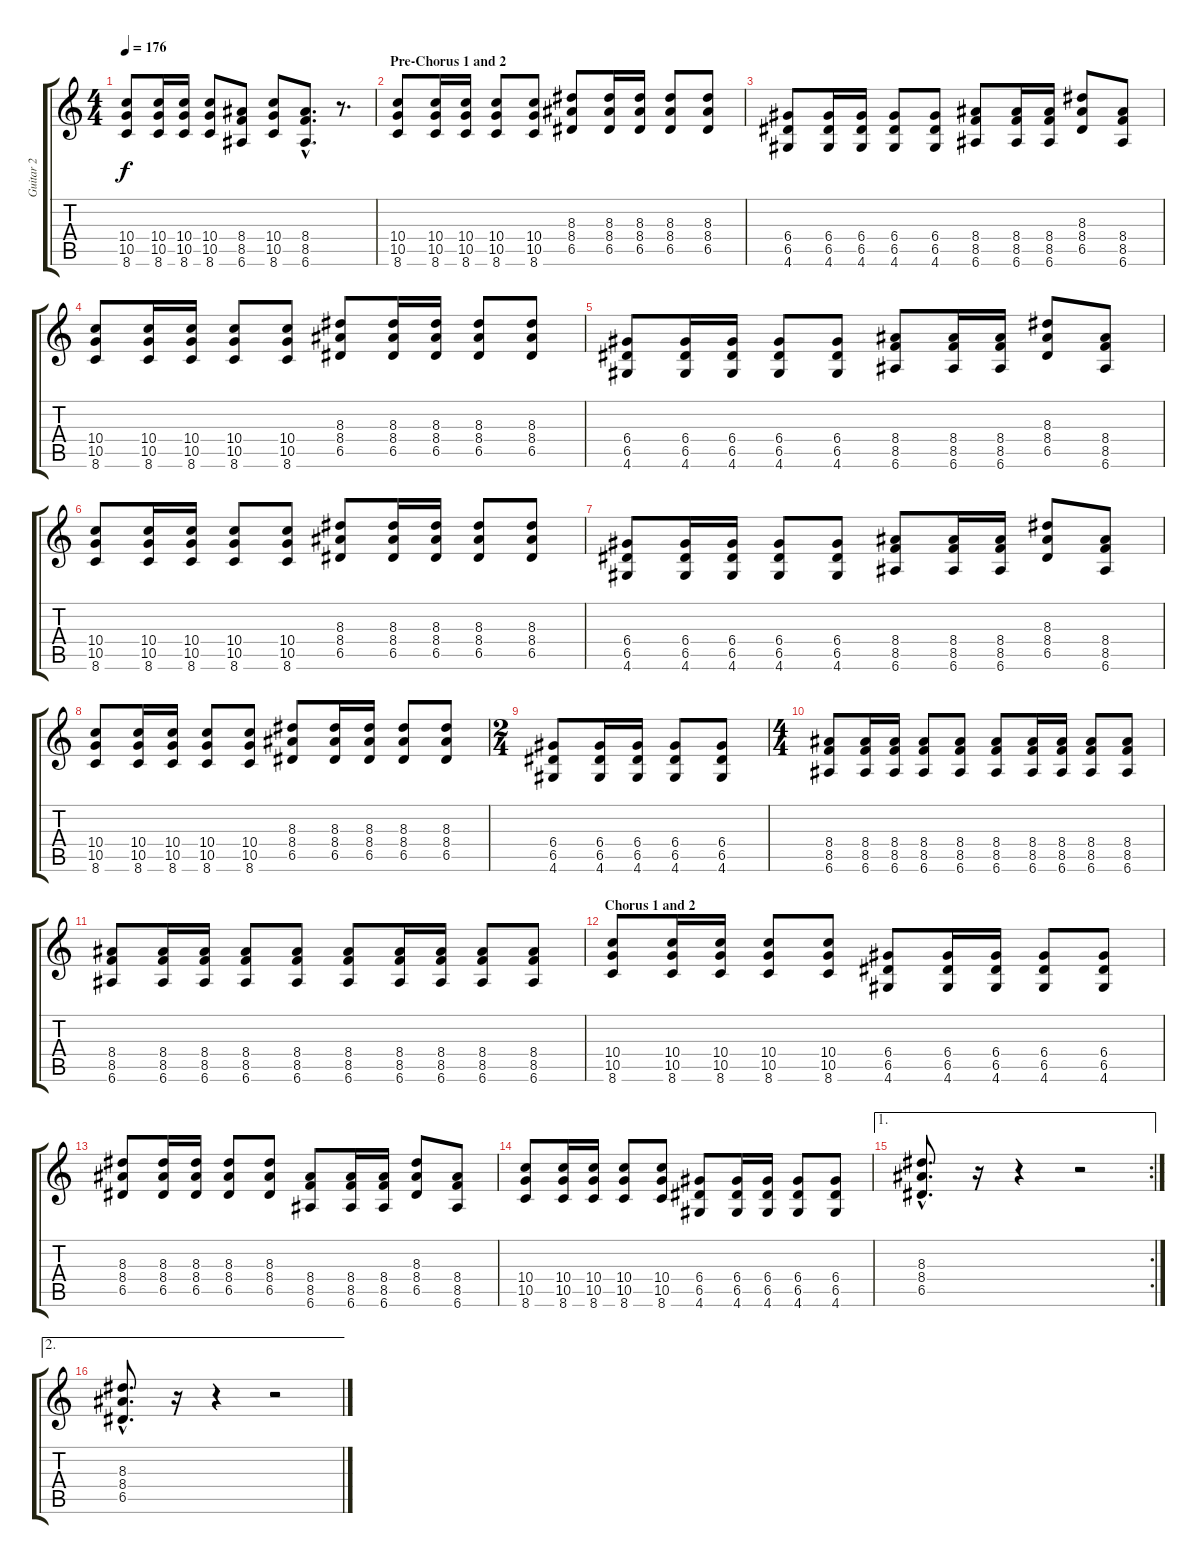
\track ("Guitar 2" "Guitar 2") {instrument distortionguitar}
\staff {score tabs}
\tuning (E4 B3 G3 D3 A2 E2) {hide}
\ts (4 4)
\tempo 176
\clef g2
\ks c
(10.4 10.5 8.6).8{dy f} (10.4 10.5 8.6).16 (10.4 10.5 8.6).16 (10.4 10.5 8.6).8 (8.4 8.5 6.6).8 (10.4 10.5 8.6).8 (8.4{hac} 8.5{hac} 6.6{hac}).8{d} r.8{d} |
\section ("" "Pre-Chorus 1 and 2")
(10.4 10.5 8.6).8 (10.4 10.5 8.6).16 (10.4 10.5 8.6).16 (10.4 10.5 8.6).8 (10.4 10.5 8.6).8 (8.3 8.4 6.5).8 (8.3 8.4 6.5).16 (8.3 8.4 6.5).16 (8.3 8.4 6.5).8 (8.3 8.4 6.5).8 |
(6.4 6.5 4.6).8 (6.4 6.5 4.6).16 (6.4 6.5 4.6).16 (6.4 6.5 4.6).8 (6.4 6.5 4.6).8 (8.4 8.5 6.6).8 (8.4 8.5 6.6).16 (8.4 8.5 6.6).16 (8.3 8.4 6.5).8 (8.4 8.5 6.6).8 |
(10.4 10.5 8.6).8 (10.4 10.5 8.6).16 (10.4 10.5 8.6).16 (10.4 10.5 8.6).8 (10.4 10.5 8.6).8 (8.3 8.4 6.5).8 (8.3 8.4 6.5).16 (8.3 8.4 6.5).16 (8.3 8.4 6.5).8 (8.3 8.4 6.5).8 |
(6.4 6.5 4.6).8 (6.4 6.5 4.6).16 (6.4 6.5 4.6).16 (6.4 6.5 4.6).8 (6.4 6.5 4.6).8 (8.4 8.5 6.6).8 (8.4 8.5 6.6).16 (8.4 8.5 6.6).16 (8.3 8.4 6.5).8 (8.4 8.5 6.6).8 |
(10.4 10.5 8.6).8 (10.4 10.5 8.6).16 (10.4 10.5 8.6).16 (10.4 10.5 8.6).8 (10.4 10.5 8.6).8 (8.3 8.4 6.5).8 (8.3 8.4 6.5).16 (8.3 8.4 6.5).16 (8.3 8.4 6.5).8 (8.3 8.4 6.5).8 |
(6.4 6.5 4.6).8 (6.4 6.5 4.6).16 (6.4 6.5 4.6).16 (6.4 6.5 4.6).8 (6.4 6.5 4.6).8 (8.4 8.5 6.6).8 (8.4 8.5 6.6).16 (8.4 8.5 6.6).16 (8.3 8.4 6.5).8 (8.4 8.5 6.6).8 |
(10.4 10.5 8.6).8 (10.4 10.5 8.6).16 (10.4 10.5 8.6).16 (10.4 10.5 8.6).8 (10.4 10.5 8.6).8 (8.3 8.4 6.5).8 (8.3 8.4 6.5).16 (8.3 8.4 6.5).16 (8.3 8.4 6.5).8 (8.3 8.4 6.5).8 |
\ts (2 4)
(6.4 6.5 4.6).8 (6.4 6.5 4.6).16 (6.4 6.5 4.6).16 (6.4 6.5 4.6).8 (6.4 6.5 4.6).8 |
\ts (4 4)
(8.4 8.5 6.6).8 (8.4 8.5 6.6).16 (8.4 8.5 6.6).16 (8.4 8.5 6.6).8 (8.4 8.5 6.6).8 (8.4 8.5 6.6).8 (8.4 8.5 6.6).16 (8.4 8.5 6.6).16 (8.4 8.5 6.6).8 (8.4 8.5 6.6).8 |
(8.4 8.5 6.6).8 (8.4 8.5 6.6).16 (8.4 8.5 6.6).16 (8.4 8.5 6.6).8 (8.4 8.5 6.6).8 (8.4 8.5 6.6).8 (8.4 8.5 6.6).16 (8.4 8.5 6.6).16 (8.4 8.5 6.6).8 (8.4 8.5 6.6).8 |
\section ("" "Chorus 1 and 2")
(10.4 10.5 8.6).8 (10.4 10.5 8.6).16 (10.4 10.5 8.6).16 (10.4 10.5 8.6).8 (10.4 10.5 8.6).8 (6.4 6.5 4.6).8 (6.4 6.5 4.6).16 (6.4 6.5 4.6).16 (6.4 6.5 4.6).8 (6.4 6.5 4.6).8 |
(8.3 8.4 6.5).8 (8.3 8.4 6.5).16 (8.3 8.4 6.5).16 (8.3 8.4 6.5).8 (8.3 8.4 6.5).8 (8.4 8.5 6.6).8 (8.4 8.5 6.6).16 (8.4 8.5 6.6).16 (8.3 8.4 6.5).8 (8.4 8.5 6.6).8 |
(10.4 10.5 8.6).8 (10.4 10.5 8.6).16 (10.4 10.5 8.6).16 (10.4 10.5 8.6).8 (10.4 10.5 8.6).8 (6.4 6.5 4.6).8 (6.4 6.5 4.6).16 (6.4 6.5 4.6).16 (6.4 6.5 4.6).8 (6.4 6.5 4.6).8 |
\ae 1
\rc 2
(8.3{hac} 8.4{hac} 6.5{hac}).8{d} r.16 r.4 r.2 |
\ae 2
(8.3{hac} 8.4{hac} 6.5{hac}).8{d} r.16 r.4 r.2
